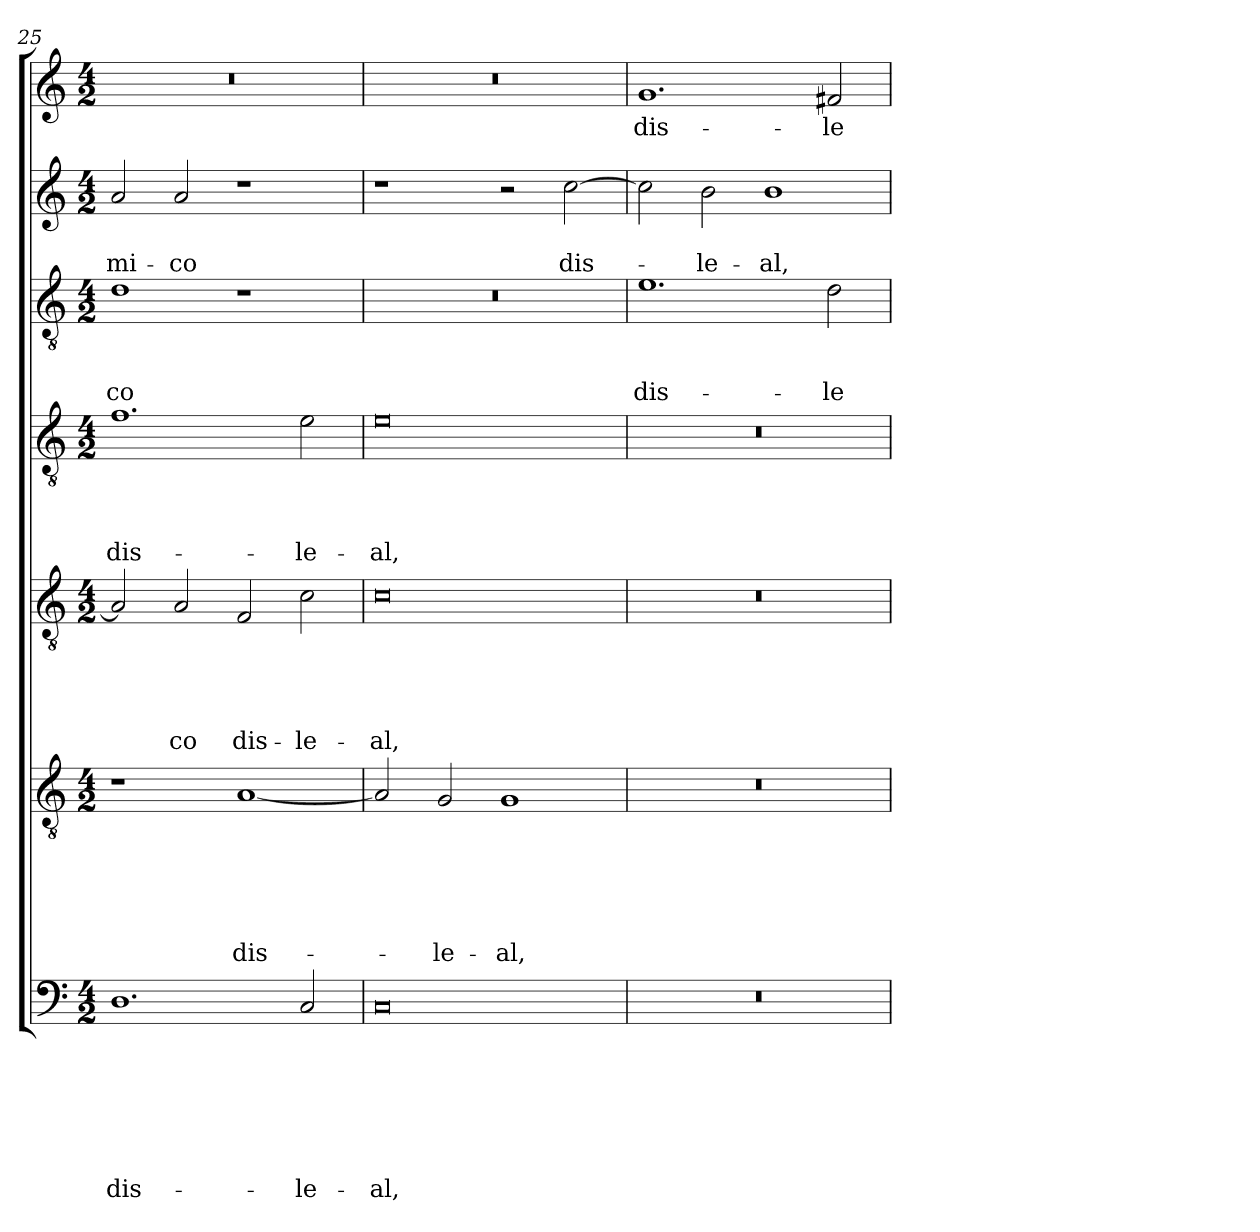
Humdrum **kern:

**kern	**text	**text	**text	**text	**text	**text	**text	**kern	**text	**text	**text	**text	**text	**text	**kern	**text	**text	**text	**text	**text	**kern	**text	**text	**text	**text	**kern	**text	**text	**text	**kern	**text	**text	**kern	**text
*part7	*part7	*part7	*part7	*part7	*part7	*part7	*part7	*part6	*part6	*part6	*part6	*part6	*part6	*part6	*part5	*part5	*part5	*part5	*part5	*part5	*part4	*part4	*part4	*part4	*part4	*part3	*part3	*part3	*part3	*part2	*part2	*part2	*part1	*part1
*staff7	*staff7	*staff7	*staff7	*staff7	*staff7	*staff7	*staff7	*staff6	*staff6	*staff6	*staff6	*staff6	*staff6	*staff6	*staff5	*staff5	*staff5	*staff5	*staff5	*staff5	*staff4	*staff4	*staff4	*staff4	*staff4	*staff3	*staff3	*staff3	*staff3	*staff2	*staff2	*staff2	*staff1	*staff1
*clefF4	*	*	*	*	*	*	*	*clefGv2	*	*	*	*	*	*	*clefGv2	*	*	*	*	*	*clefGv2	*	*	*	*	*clefGv2	*	*	*	*clefG2	*	*	*clefG2	*
*k[]	*	*	*	*	*	*	*	*k[]	*	*	*	*	*	*	*k[]	*	*	*	*	*	*k[]	*	*	*	*	*k[]	*	*	*	*k[]	*	*	*k[]	*
*a:	*	*	*	*	*	*	*	*a:	*	*	*	*	*	*	*a:	*	*	*	*	*	*a:	*	*	*	*	*a:	*	*	*	*a:	*	*	*a:	*
*M4/2	*	*	*	*	*	*	*	*M4/2	*	*	*	*	*	*	*M4/2	*	*	*	*	*	*M4/2	*	*	*	*	*M4/2	*	*	*	*M4/2	*	*	*M4/2	*
=25	=25	=25	=25	=25	=25	=25	=25	=25	=25	=25	=25	=25	=25	=25	=25	=25	=25	=25	=25	=25	=25	=25	=25	=25	=25	=25	=25	=25	=25	=25	=25	=25	=25	=25
!	!	!	!	!	!	!	!LO:LY:b	!	!	!	!	!	!	!	!	!	!	!	!	!	!	!	!	!	!LO:LY:b	!	!	!	!LO:LY:b	!	!	!LO:LY:b	!	!
1.D	.	.	.	.	.	.	dis-	1r	.	.	.	.	.	.	2A/]	.	.	.	.	.	1.f	.	.	.	dis-	1d	.	.	-co	2a/	.	-mi-	0r	.
!	!	!	!	!	!	!	!	!	!	!	!	!	!	!	!	!	!	!	!	!LO:LY:b	!	!	!	!	!	!	!	!	!	!	!	!LO:LY:b	!	!
.	.	.	.	.	.	.	.	.	.	.	.	.	.	.	2A/	.	.	.	.	-co	.	.	.	.	.	.	.	.	.	2a/	.	-co	.	.
!	!	!	!	!	!	!	!	!	!	!	!	!	!	!LO:LY:b	!	!	!	!	!	!LO:LY:b	!	!	!	!	!	!	!	!	!	!	!	!	!	!
.	.	.	.	.	.	.	.	[1A	.	.	.	.	.	dis-	2F/	.	.	.	.	dis-	.	.	.	.	.	1r	.	.	.	1r	.	.	.	.
!	!	!	!	!	!	!	!LO:LY:b	!	!	!	!	!	!	!	!	!	!	!	!	!LO:LY:b	!	!	!	!	!LO:LY:b	!	!	!	!	!	!	!	!	!
2C/	.	.	.	.	.	.	-le-	.	.	.	.	.	.	.	2c\	.	.	.	.	-le-	2e\	.	.	.	-le-	.	.	.	.	.	.	.	.	.
=26	=26	=26	=26	=26	=26	=26	=26	=26	=26	=26	=26	=26	=26	=26	=26	=26	=26	=26	=26	=26	=26	=26	=26	=26	=26	=26	=26	=26	=26	=26	=26	=26	=26	=26
!	!	!	!	!	!	!	!LO:LY:b	!	!	!	!	!	!	!	!	!	!	!	!	!LO:LY:b	!	!	!	!	!LO:LY:b	!	!	!	!	!	!	!	!	!
0C	.	.	.	.	.	.	-al,	2A/]	.	.	.	.	.	.	0c	.	.	.	.	-al,	0e	.	.	.	-al,	0r	.	.	.	1r	.	.	0r	.
!	!	!	!	!	!	!	!	!	!	!	!	!	!	!LO:LY:b	!	!	!	!	!	!	!	!	!	!	!	!	!	!	!	!	!	!	!	!
.	.	.	.	.	.	.	.	2G/	.	.	.	.	.	-le-	.	.	.	.	.	.	.	.	.	.	.	.	.	.	.	.	.	.	.	.
!	!	!	!	!	!	!	!	!	!	!	!	!	!	!LO:LY:b	!	!	!	!	!	!	!	!	!	!	!	!	!	!	!	!	!	!	!	!
.	.	.	.	.	.	.	.	1G	.	.	.	.	.	-al,	.	.	.	.	.	.	.	.	.	.	.	.	.	.	.	2r	.	.	.	.
!	!	!	!	!	!	!	!	!	!	!	!	!	!	!	!	!	!	!	!	!	!	!	!	!	!	!	!	!	!	!	!	!LO:LY:b	!	!
.	.	.	.	.	.	.	.	.	.	.	.	.	.	.	.	.	.	.	.	.	.	.	.	.	.	.	.	.	.	[2cc\	.	dis-	.	.
!!LO:PB:g=z
=27	=27	=27	=27	=27	=27	=27	=27	=27	=27	=27	=27	=27	=27	=27	=27	=27	=27	=27	=27	=27	=27	=27	=27	=27	=27	=27	=27	=27	=27	=27	=27	=27	=27	=27
!	!	!	!	!	!	!	!	!	!	!	!	!	!	!	!	!	!	!	!	!	!	!	!	!	!	!	!	!	!LO:LY:b	!	!	!	!	!LO:LY:b
0r	.	.	.	.	.	.	.	0r	.	.	.	.	.	.	0r	.	.	.	.	.	0r	.	.	.	.	1.e	.	.	dis-	2cc\]	.	.	1.g	dis-
!	!	!	!	!	!	!	!	!	!	!	!	!	!	!	!	!	!	!	!	!	!	!	!	!	!	!	!	!	!	!	!	!LO:LY:b	!	!
.	.	.	.	.	.	.	.	.	.	.	.	.	.	.	.	.	.	.	.	.	.	.	.	.	.	.	.	.	.	2b\	.	-le-	.	.
!	!	!	!	!	!	!	!	!	!	!	!	!	!	!	!	!	!	!	!	!	!	!	!	!	!	!	!	!	!	!	!	!LO:LY:b	!	!
.	.	.	.	.	.	.	.	.	.	.	.	.	.	.	.	.	.	.	.	.	.	.	.	.	.	.	.	.	.	1b	.	-al,	.	.
!	!	!	!	!	!	!	!	!	!	!	!	!	!	!	!	!	!	!	!	!	!	!	!	!	!	!	!	!	!LO:LY:b	!	!	!	!	!LO:LY:b
.	.	.	.	.	.	.	.	.	.	.	.	.	.	.	.	.	.	.	.	.	.	.	.	.	.	2d\	.	.	-le-	.	.	.	2f#X/	-le-
=	=	=	=	=	=	=	=	=	=	=	=	=	=	=	=	=	=	=	=	=	=	=	=	=	=	=	=	=	=	=	=	=	=	=
*-	*-	*-	*-	*-	*-	*-	*-	*-	*-	*-	*-	*-	*-	*-	*-	*-	*-	*-	*-	*-	*-	*-	*-	*-	*-	*-	*-	*-	*-	*-	*-	*-	*-	*-
